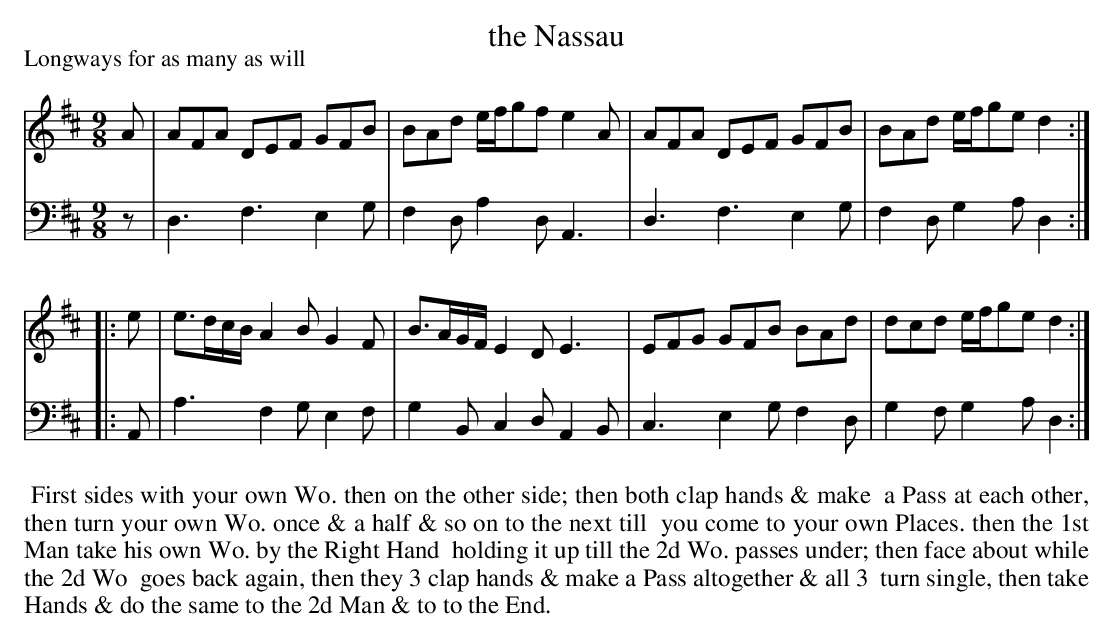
X:1
T: the Nassau
P: Longways for as many as will
M: 9/8
L: 1/8
K: D
V: 1
A |\
AFA DEF GFB | BAd e/f/gf e2A |\
AFA DEF GFB | BAd e/f/ge d2 :|
|: e |\
e>dc/B/ A2B G2F | B>AG/F/ E2D    E3 |\
EFG     GFB BAd | dcd     e/f/ge d2 :|
V: 2 clef=bass middle=d
z |\
d3 f3 e2g | f2d a2d A3 |\
d3 f3 e2g | f2d g2a d2 :|
|: A |\
a3 f2g e2f | g2B c2d A2B |\
c3 e2g f2d | g2f g2a d2 :|
